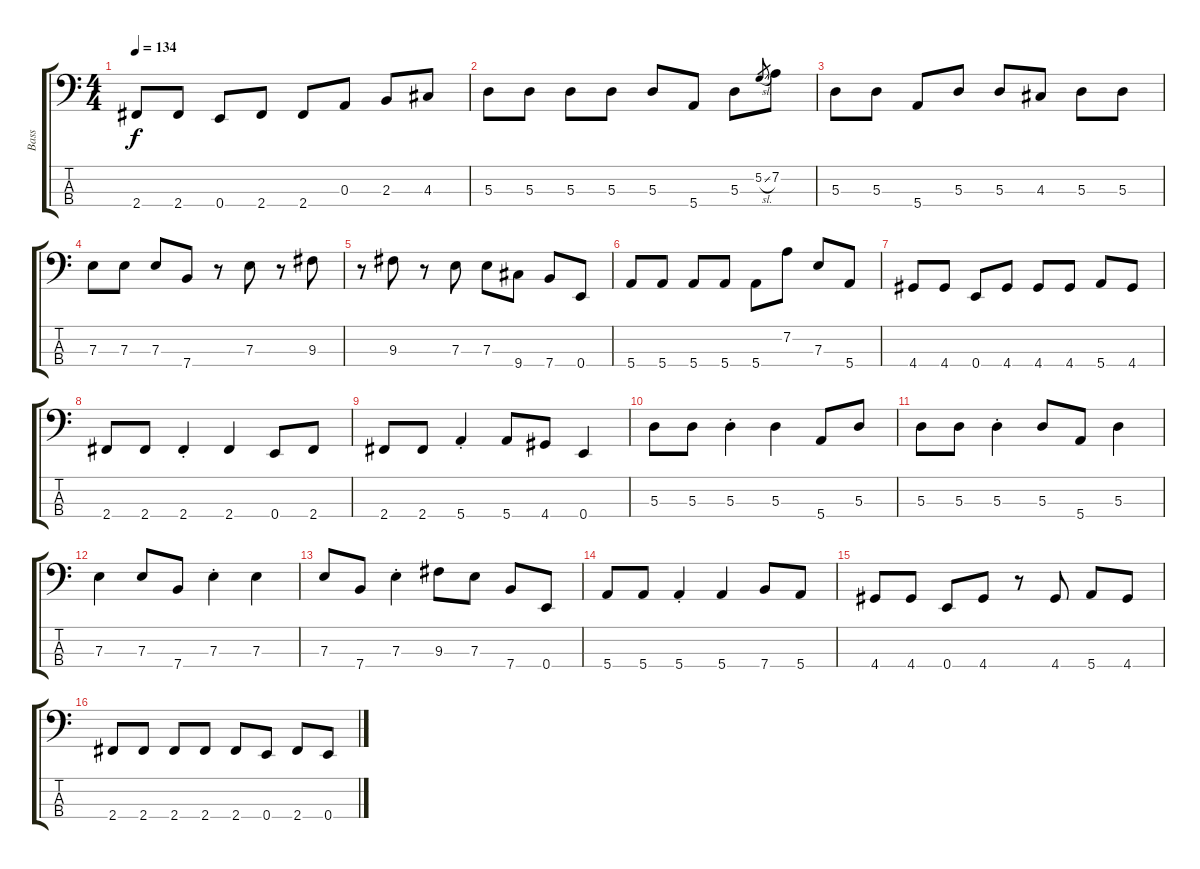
\track ("Bass" "Bass") {instrument electricbasspick}
\staff {score tabs}
\tuning (G2 D2 A1 E1) {hide}
\ts (4 4)
\tempo 134
\clef f4
\ks c
2.4.8{dy f} 2.4.8 0.4.8 2.4.8 2.4.8 0.3.8 2.3.8 4.3.8 |
5.3.8 5.3.8 5.3.8 5.3.8 5.3.8 5.4.8 5.3.8 5.2{sl}.8{gr} 7.2.8 |
5.3.8 5.3.8 5.4.8 5.3.8 5.3.8 4.3.8 5.3.8 5.3.8 |
7.3.8 7.3.8 7.3.8 7.4.8 r.8 7.3.8 r.8 9.3.8 |
r.8 9.3.8 r.8 7.3.8 7.3.8 9.4.8 7.4.8 0.4.8 |
5.4.8 5.4.8 5.4.8 5.4.8 5.4.8 7.2.8 7.3.8 5.4.8 |
4.4.8 4.4.8 0.4.8 4.4.8 4.4.8 4.4.8 5.4.8 4.4.8 |
2.4.8 2.4.8 2.4{st}.4 2.4.4 0.4.8 2.4.8 |
2.4.8 2.4.8 5.4{st}.4 5.4.8 4.4.8 0.4.4 |
5.3.8 5.3.8 5.3{st}.4 5.3.4 5.4.8 5.3.8 |
5.3.8 5.3.8 5.3{st}.4 5.3.8 5.4.8 5.3.4 |
7.3.4 7.3.8 7.4.8 7.3{st}.4 7.3.4 |
7.3.8 7.4.8 7.3{st}.4 9.3.8 7.3.8 7.4.8 0.4.8 |
5.4.8 5.4.8 5.4{st}.4 5.4.4 7.4.8 5.4.8 |
4.4.8 4.4.8 0.4.8 4.4.8 r.8 4.4.8 5.4.8 4.4.8 |
2.4.8 2.4.8 2.4.8 2.4.8 2.4.8 0.4.8 2.4.8 0.4.8
